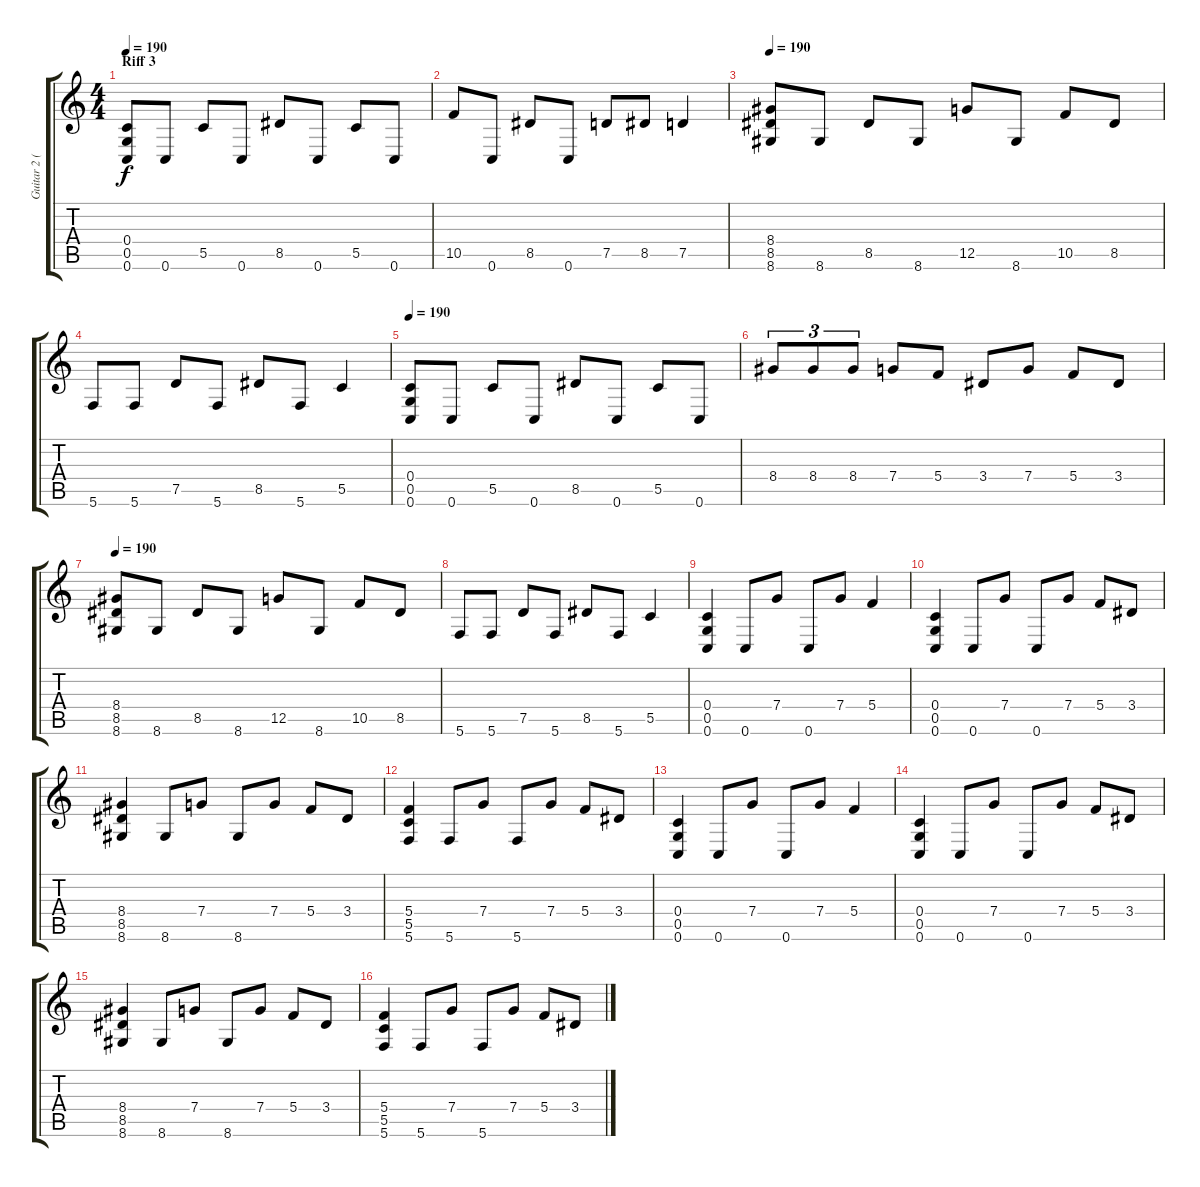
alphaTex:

\track ("Guitar 2 (Sgrosso)" "Guitar 2 (") {instrument distortionguitar}
\staff {score tabs}
\tuning (D4 A3 F3 C3 G2 C2) {hide}
\ts (4 4)
\section ("" "Riff 3")
\tempo 190
\clef g2
\ks c
(0.4 0.5 0.6).8{dy f} 0.6.8 5.5.8 0.6.8 8.5.8 0.6.8 5.5.8 0.6.8 |
10.5.8 0.6.8 8.5.8 0.6.8 7.5.8 8.5.8 7.5.4 |
\tempo 190
(8.4 8.5 8.6).8 8.6.8 8.5.8 8.6.8 12.5.8 8.6.8 10.5.8 8.5.8 |
5.6.8 5.6.8 7.5.8 5.6.8 8.5.8 5.6.8 5.5.4 |
\tempo 190
(0.4 0.5 0.6).8 0.6.8 5.5.8 0.6.8 8.5.8 0.6.8 5.5.8 0.6.8 |
8.4.8{tu (3 2)} 8.4.8{tu (3 2)} 8.4.8{tu (3 2)} 7.4.8 5.4.8 3.4.8 7.4.8 5.4.8 3.4.8 |
\tempo 190
(8.4 8.5 8.6).8 8.6.8 8.5.8 8.6.8 12.5.8 8.6.8 10.5.8 8.5.8 |
5.6.8 5.6.8 7.5.8 5.6.8 8.5.8 5.6.8 5.5.4 |
(0.4 0.5 0.6).4 0.6.8 7.4.8 0.6.8 7.4.8 5.4.4 |
(0.4 0.5 0.6).4 0.6.8 7.4.8 0.6.8 7.4.8 5.4.8 3.4.8 |
(8.4 8.5 8.6).4 8.6.8 7.4.8 8.6.8 7.4.8 5.4.8 3.4.8 |
(5.4 5.5 5.6).4 5.6.8 7.4.8 5.6.8 7.4.8 5.4.8 3.4.8 |
(0.4 0.5 0.6).4 0.6.8 7.4.8 0.6.8 7.4.8 5.4.4 |
(0.4 0.5 0.6).4 0.6.8 7.4.8 0.6.8 7.4.8 5.4.8 3.4.8 |
(8.4 8.5 8.6).4 8.6.8 7.4.8 8.6.8 7.4.8 5.4.8 3.4.8 |
(5.4 5.5 5.6).4 5.6.8 7.4.8 5.6.8 7.4.8 5.4.8 3.4.8
